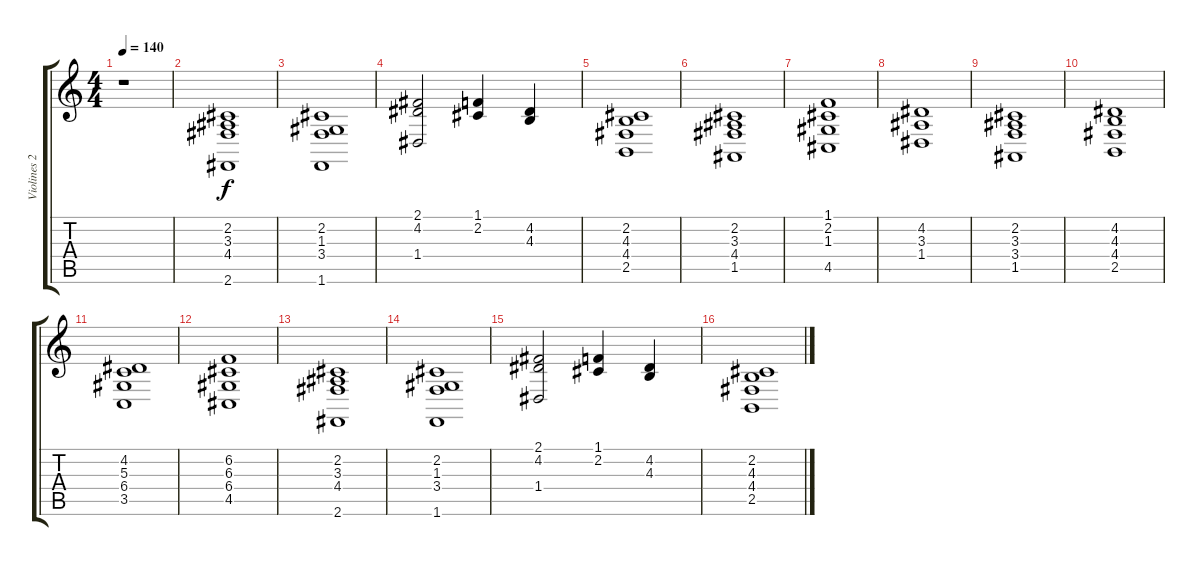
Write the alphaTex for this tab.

\track ("Violines 2" "Violines 2") {instrument stringensemble2}
\staff {score tabs}
\tuning (E4 B3 G3 D3 A2 E2) {hide}
\ts (4 4)
\tempo 140
\clef g2
\ks c
r.1{dy f} |
(2.2 3.3 4.4 2.6).1 |
(2.2 1.3 3.4 1.6).1 |
(2.1 4.2 1.4).2 (1.1 2.2).4 (4.2 4.3).4 |
(2.2 4.3 4.4 2.5).1 |
(2.2 3.3 4.4 1.5).1 |
(1.1 2.2 1.3 4.5).1 |
(4.2 3.3 1.4).1 |
(2.2 3.3 3.4 1.5).1 |
(4.2 4.3 4.4 2.5).1 |
(4.2 5.3 6.4 3.5).1 |
(6.2 6.3 6.4 4.5).1 |
(2.2 3.3 4.4 2.6).1 |
(2.2 1.3 3.4 1.6).1 |
(2.1 4.2 1.4).2 (1.1 2.2).4 (4.2 4.3).4 |
(2.2 4.3 4.4 2.5).1
